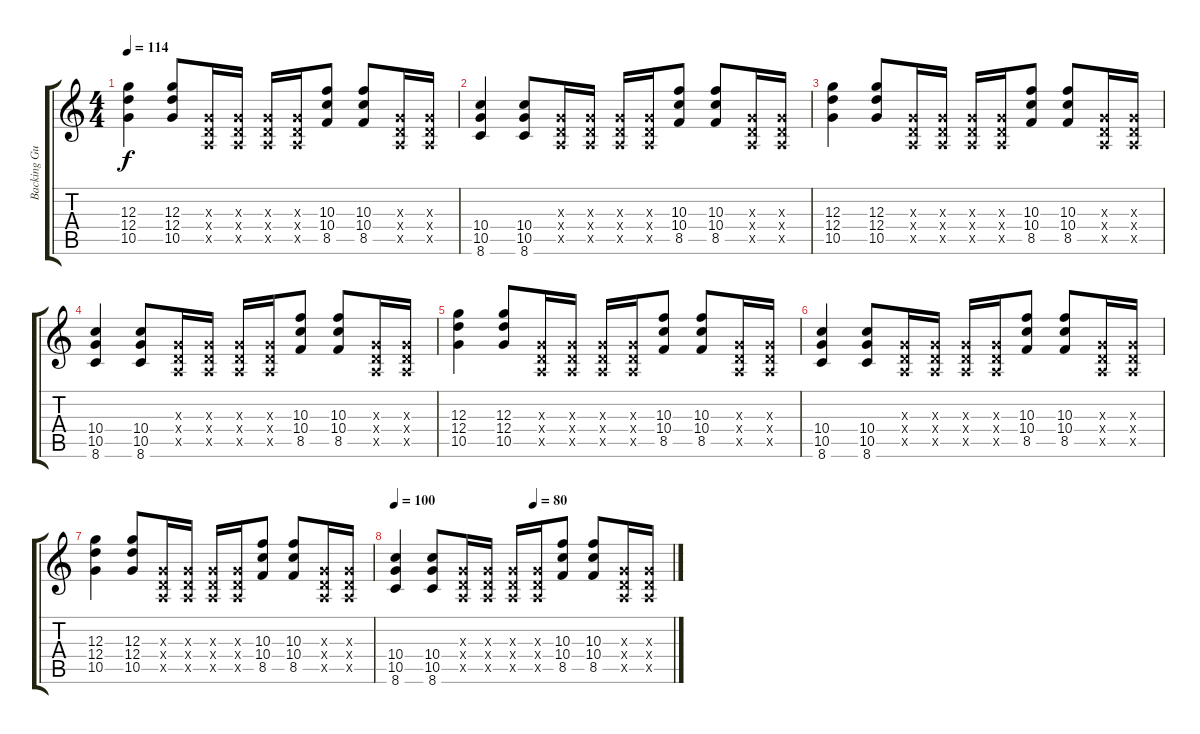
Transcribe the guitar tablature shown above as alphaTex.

\track ("Backing Guitar" "Backing Gu") {instrument overdrivenguitar}
\staff {score tabs}
\tuning (E4 B3 G3 D3 A2 E2) {hide}
\ts (4 4)
\tempo 114
\clef g2
\ks c
(12.3 12.4 10.5).4{dy f} (12.3 12.4 10.5).8 (0.3{x} 0.4{x} 0.5{x}).16 (0.3{x} 0.4{x} 0.5{x}).16 (0.3{x} 0.4{x} 0.5{x}).16 (0.3{x} 0.4{x} 0.5{x}).16 (10.3 10.4 8.5).8 (10.3 10.4 8.5).8 (0.3{x} 0.4{x} 0.5{x}).16 (0.3{x} 0.4{x} 0.5{x}).16 |
(10.4 10.5 8.6).4 (10.4 10.5 8.6).8 (0.3{x} 0.4{x} 0.5{x}).16 (0.3{x} 0.4{x} 0.5{x}).16 (0.3{x} 0.4{x} 0.5{x}).16 (0.3{x} 0.4{x} 0.5{x}).16 (10.3 10.4 8.5).8 (10.3 10.4 8.5).8 (0.3{x} 0.4{x} 0.5{x}).16 (0.3{x} 0.4{x} 0.5{x}).16 |
(12.3 12.4 10.5).4 (12.3 12.4 10.5).8 (0.3{x} 0.4{x} 0.5{x}).16 (0.3{x} 0.4{x} 0.5{x}).16 (0.3{x} 0.4{x} 0.5{x}).16 (0.3{x} 0.4{x} 0.5{x}).16 (10.3 10.4 8.5).8 (10.3 10.4 8.5).8 (0.3{x} 0.4{x} 0.5{x}).16 (0.3{x} 0.4{x} 0.5{x}).16 |
(10.4 10.5 8.6).4 (10.4 10.5 8.6).8 (0.3{x} 0.4{x} 0.5{x}).16 (0.3{x} 0.4{x} 0.5{x}).16 (0.3{x} 0.4{x} 0.5{x}).16 (0.3{x} 0.4{x} 0.5{x}).16 (10.3 10.4 8.5).8 (10.3 10.4 8.5).8 (0.3{x} 0.4{x} 0.5{x}).16 (0.3{x} 0.4{x} 0.5{x}).16 |
(12.3 12.4 10.5).4 (12.3 12.4 10.5).8 (0.3{x} 0.4{x} 0.5{x}).16 (0.3{x} 0.4{x} 0.5{x}).16 (0.3{x} 0.4{x} 0.5{x}).16 (0.3{x} 0.4{x} 0.5{x}).16 (10.3 10.4 8.5).8 (10.3 10.4 8.5).8 (0.3{x} 0.4{x} 0.5{x}).16 (0.3{x} 0.4{x} 0.5{x}).16 |
(10.4 10.5 8.6).4 (10.4 10.5 8.6).8 (0.3{x} 0.4{x} 0.5{x}).16 (0.3{x} 0.4{x} 0.5{x}).16 (0.3{x} 0.4{x} 0.5{x}).16 (0.3{x} 0.4{x} 0.5{x}).16 (10.3 10.4 8.5).8 (10.3 10.4 8.5).8 (0.3{x} 0.4{x} 0.5{x}).16 (0.3{x} 0.4{x} 0.5{x}).16 |
(12.3 12.4 10.5).4 (12.3 12.4 10.5).8 (0.3{x} 0.4{x} 0.5{x}).16 (0.3{x} 0.4{x} 0.5{x}).16 (0.3{x} 0.4{x} 0.5{x}).16 (0.3{x} 0.4{x} 0.5{x}).16 (10.3 10.4 8.5).8 (10.3 10.4 8.5).8 (0.3{x} 0.4{x} 0.5{x}).16 (0.3{x} 0.4{x} 0.5{x}).16 |
\tempo 100
\tempo (80 0.5)
(10.4 10.5 8.6).4 (10.4 10.5 8.6).8 (0.3{x} 0.4{x} 0.5{x}).16 (0.3{x} 0.4{x} 0.5{x}).16 (0.3{x} 0.4{x} 0.5{x}).16 (0.3{x} 0.4{x} 0.5{x}).16 (10.3 10.4 8.5).8 (10.3 10.4 8.5).8 (0.3{x} 0.4{x} 0.5{x}).16 (0.3{x} 0.4{x} 0.5{x}).16
